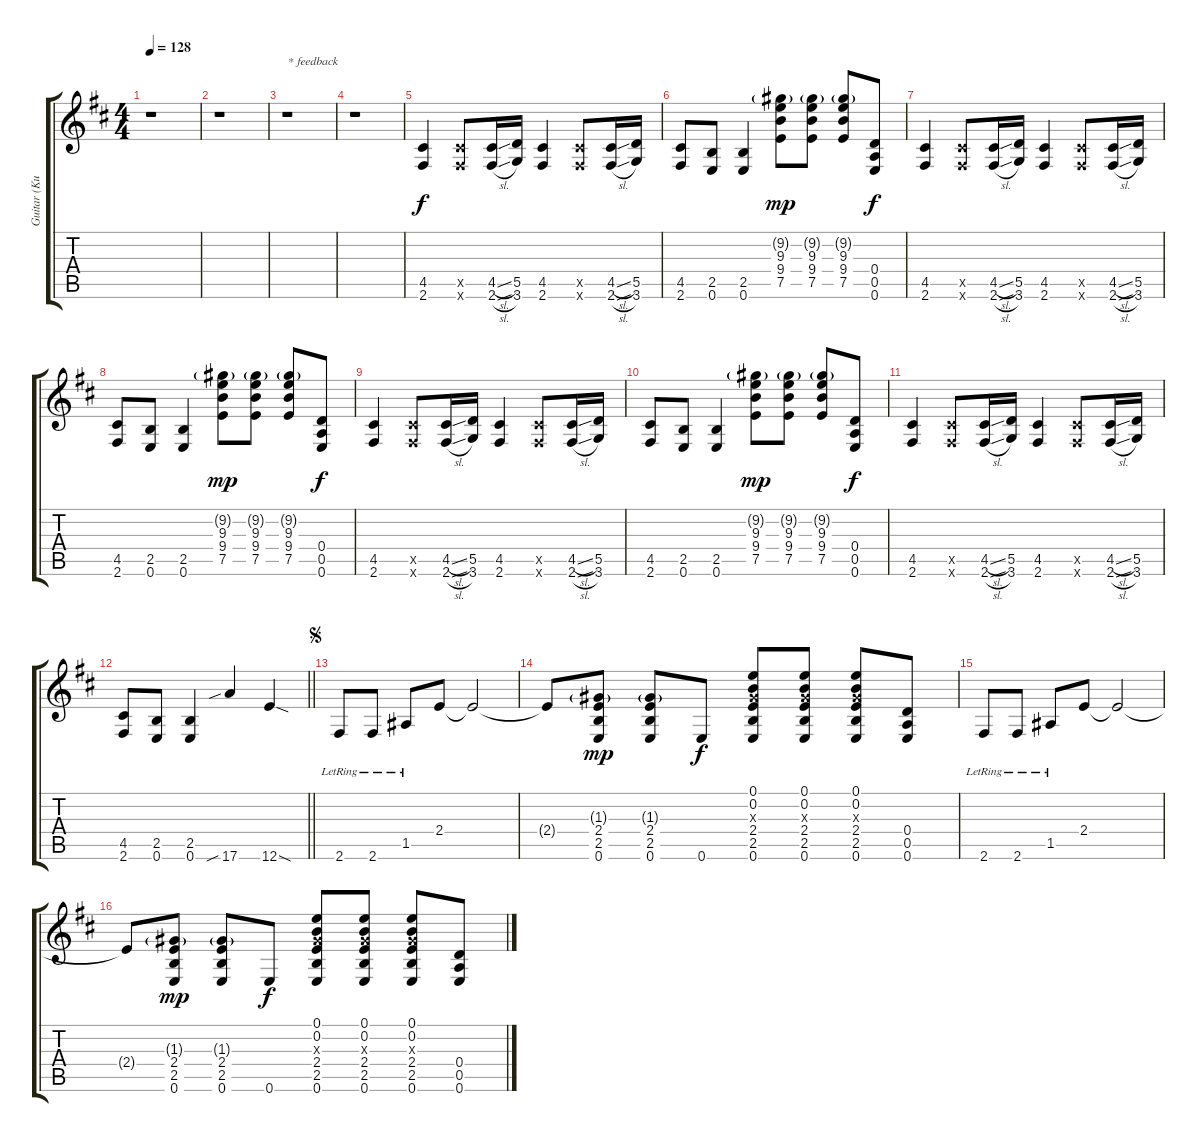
\track ("Guitar (Kurt)" "Guitar (Ku") {instrument overdrivenguitar}
\staff {score tabs}
\tuning (E4 B3 G3 D3 A2 E2) {hide}
\ts (4 4)
\tempo 128
\clef g2
\ks d
r.1{dy f instrument overdrivenguitar} |
r.1 |
r.1{txt "* feedback"} |
r.1 |
(4.5 2.6).4 (4.5{x} 2.6{x}).8 (4.5{sl} 2.6{sl}).16 (5.5 3.6).16 (4.5 2.6).4 (4.5{x} 2.6{x}).8 (4.5{sl} 2.6{sl}).16 (5.5 3.6).16 |
(4.5 2.6).8 (2.5 0.6).8 (2.5 0.6).4 (9.2{g} 9.3 9.4 7.5).8{dy mp} (9.2{g} 9.3 9.4 7.5).8 (9.2{g} 9.3 9.4 7.5).8 (0.4 0.5 0.6).8{dy f} |
(4.5 2.6).4 (4.5{x} 2.6{x}).8 (4.5{sl} 2.6{sl}).16 (5.5 3.6).16 (4.5 2.6).4 (4.5{x} 2.6{x}).8 (4.5{sl} 2.6{sl}).16 (5.5 3.6).16 |
(4.5 2.6).8 (2.5 0.6).8 (2.5 0.6).4 (9.2{g} 9.3 9.4 7.5).8{dy mp} (9.2{g} 9.3 9.4 7.5).8 (9.2{g} 9.3 9.4 7.5).8 (0.4 0.5 0.6).8{dy f} |
(4.5 2.6).4 (4.5{x} 2.6{x}).8 (4.5{sl} 2.6{sl}).16 (5.5 3.6).16 (4.5 2.6).4 (4.5{x} 2.6{x}).8 (4.5{sl} 2.6{sl}).16 (5.5 3.6).16 |
(4.5 2.6).8 (2.5 0.6).8 (2.5 0.6).4 (9.2{g} 9.3 9.4 7.5).8{dy mp} (9.2{g} 9.3 9.4 7.5).8 (9.2{g} 9.3 9.4 7.5).8 (0.4 0.5 0.6).8{dy f} |
(4.5 2.6).4 (4.5{x} 2.6{x}).8 (4.5{sl} 2.6{sl}).16 (5.5 3.6).16 (4.5 2.6).4 (4.5{x} 2.6{x}).8 (4.5{sl} 2.6{sl}).16 (5.5 3.6).16 |
\barLineRight lightlight
(4.5 2.6).8 (2.5 0.6).8 (2.5 0.6).4 17.6{sib}.4 12.6{sod}.4 |
\section ("" "")
\jump segno
2.6{lr}.8 2.6{lr}.8 1.5{lr}.8 2.4.8 2.4{t}.2 |
2.4{t}.8 (1.3{g} 2.4 2.5 0.6).8{dy mp} (1.3{g} 2.4 2.5 0.6).8 0.6.8{dy f} (0.1 0.2 1.3{x} 2.4 2.5 0.6).8 (0.1 0.2 1.3{x} 2.4 2.5 0.6).8 (0.1 0.2 1.3{x} 2.4 2.5 0.6).8 (0.4 0.5 0.6).8 |
2.6{lr}.8 2.6{lr}.8 1.5{lr}.8 2.4.8 2.4{t}.2 |
2.4{t}.8 (1.3{g} 2.4 2.5 0.6).8{dy mp} (1.3{g} 2.4 2.5 0.6).8 0.6.8{dy f} (0.1 0.2 1.3{x} 2.4 2.5 0.6).8 (0.1 0.2 1.3{x} 2.4 2.5 0.6).8 (0.1 0.2 1.3{x} 2.4 2.5 0.6).8 (0.4 0.5 0.6).8
